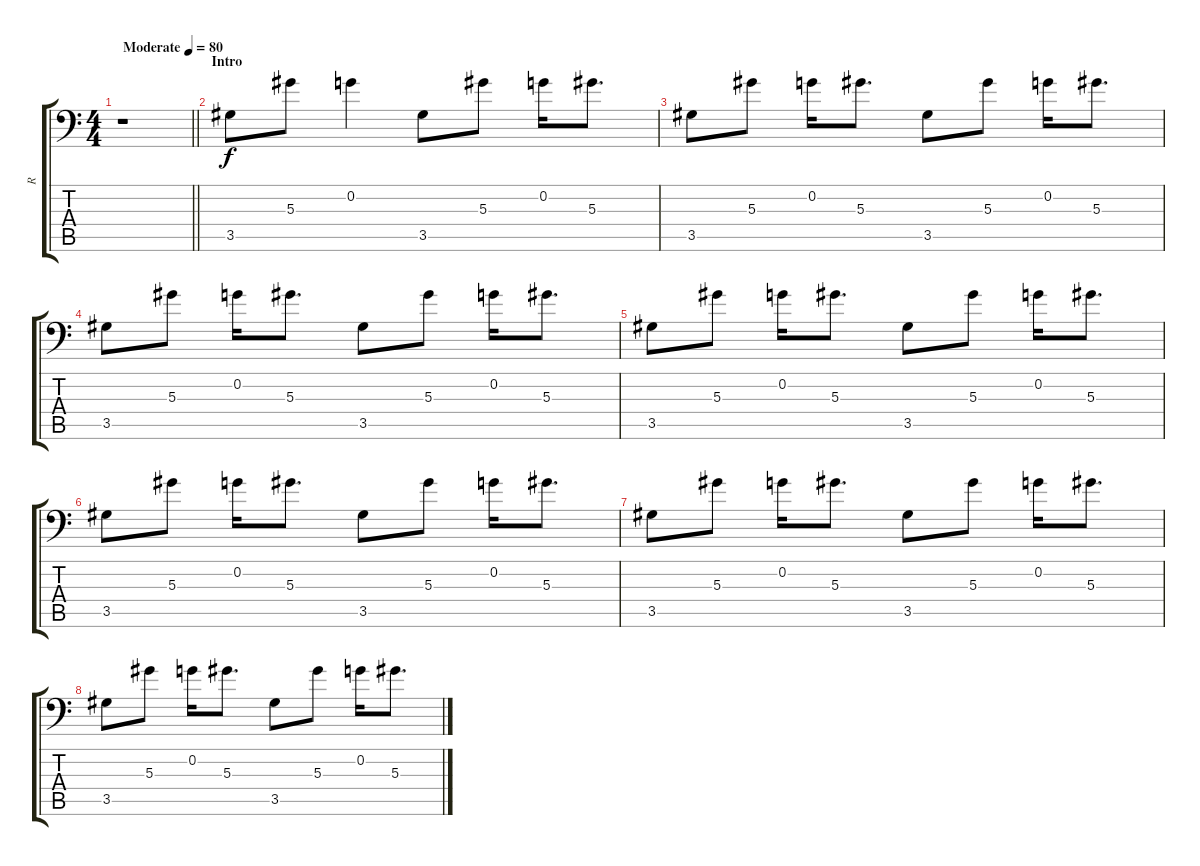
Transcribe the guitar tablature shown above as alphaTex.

\track ("R" "R") {instrument distortionguitar}
\staff {score tabs}
\tuning (C4 G3 Eb3 Bb2 F2 Bb1) {hide}
\ts (4 4)
\tempo (80 "Moderate")
\clef f4
\barLineRight lightlight
\ks c
r.1{txt "" dy f instrument electricguitarclean} |
\section ("" "Intro")
3.5.8 5.3.8 0.2.4 3.5.8 5.3.8 0.2.16 5.3.8{d} |
3.5.8 5.3.8 0.2.16 5.3.8{d} 3.5.8 5.3.8 0.2.16 5.3.8{d} |
3.5.8 5.3.8 0.2.16 5.3.8{d} 3.5.8 5.3.8 0.2.16 5.3.8{d} |
3.5.8 5.3.8 0.2.16 5.3.8{d} 3.5.8 5.3.8 0.2.16 5.3.8{d} |
3.5.8 5.3.8 0.2.16 5.3.8{d} 3.5.8 5.3.8 0.2.16 5.3.8{d} |
3.5.8 5.3.8 0.2.16 5.3.8{d} 3.5.8 5.3.8 0.2.16 5.3.8{d} |
3.5.8 5.3.8 0.2.16 5.3.8{d} 3.5.8 5.3.8 0.2.16 5.3.8{d}
